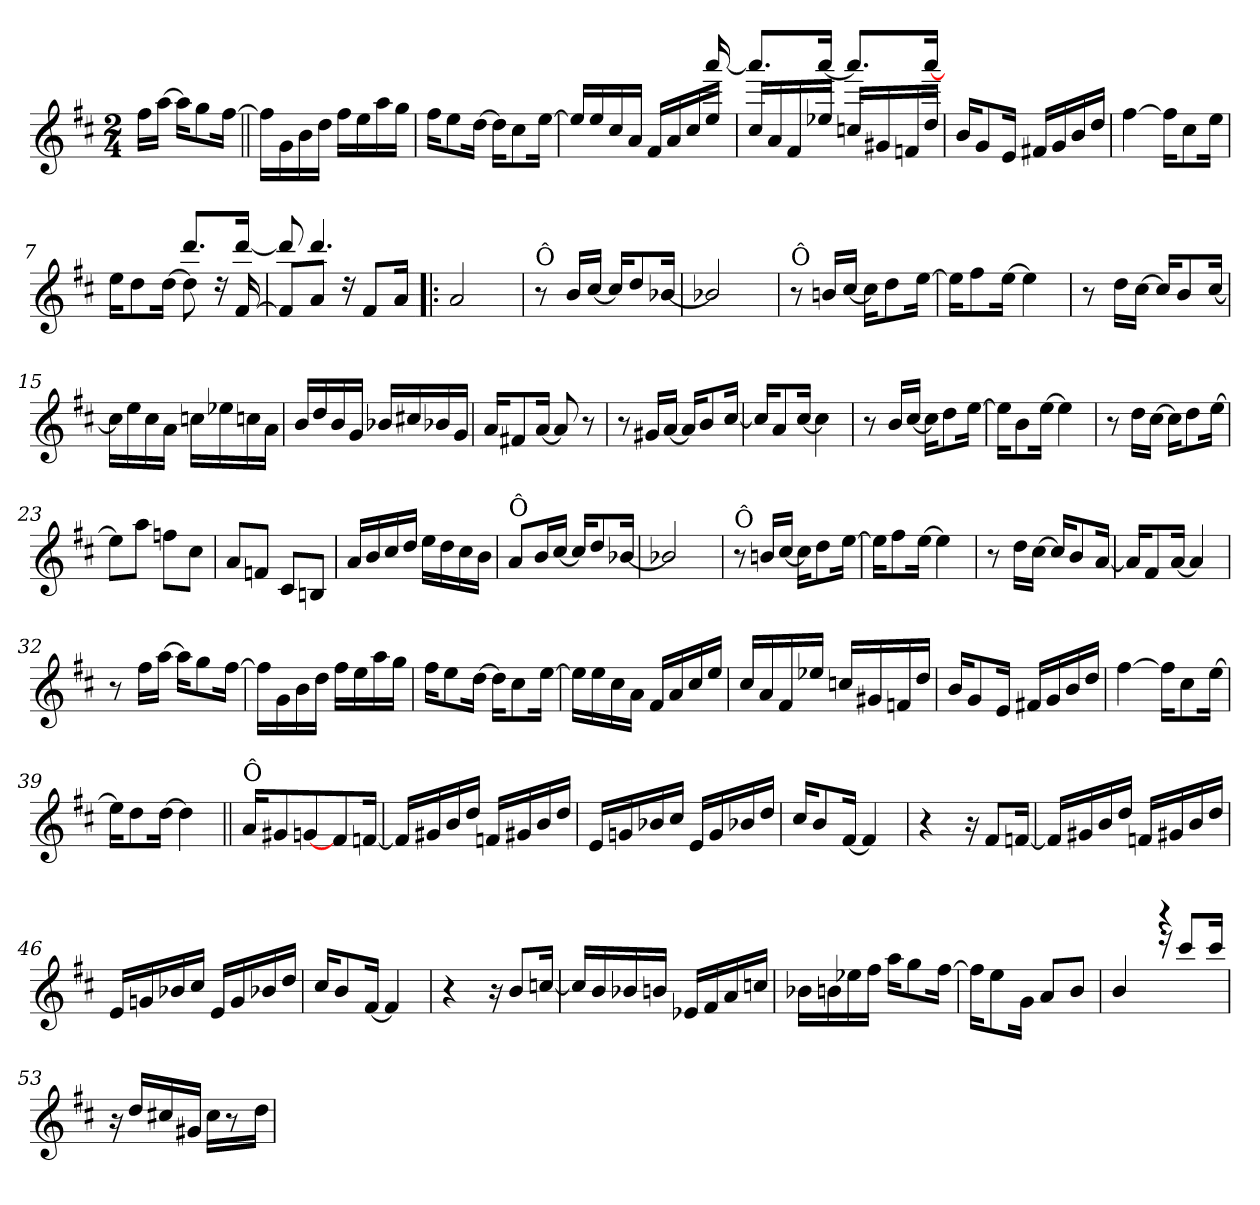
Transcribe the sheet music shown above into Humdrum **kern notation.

**kern
*part1
*staff1
*clefG2
*k[f#c#]
*D:
*M2/4
=
16ff#\LL
[16aa\JJ
16aa\KL]
8gg\
[16ff#\Jk
=1||
16ff#\LL]
16g\
16b\
16dd\JJ
16ff#\LL
16ee\
16aa\
16gg\JJ
=2
16ff#\KL
8ee\
[16dd\Jk
16dd\KL]
8cc#\
[16ee\Jk
=3
*^
16ee/LL]	4..ryy
16ee/	.
16cc#/	.
16a/JJ	.
16f#/LL	.
16a/	.
16cc#/	.
16ee/JJ	[>16aaa!/
=4	=4
16cc#/LL	8.aaa!/L]
16a/	.
16f#/	.
16ee-X/JJ	[>16aaa!/Jk
16ccn/LL	8.aaa!/L]
16g#X/	.
16fn/	.
16dd/JJ	[>16aaa!/Jk
*v	*v
!!LO:LB:g=z
=5
16b/KL
8g/
16e/Jk
16f#X/LL
16g/
16b/
16dd/JJ
=6
[4ff#\
16ff#\KL]
8cc#\
16ee\Jk
=7
*^
16ee\KL	4ryy
8dd\	.
[<16dd\Jk	.
8dd\]	8.ddd!/L
16rdd	.
[>16f#/	[16ddd!/Jk
=8	=8
8f#/L]	8ddd!/]
8a/J	4.ddd!/
16rdd	.
8f#/L	.
16a/Jk	.
*v	*v
=9!|:
2a/
=10
!LO:TX:a:t=Ô
8r
16b/LL
[16cc#/JJ
16cc#/KL]
8dd/
[16b-X/Jk
!!LO:LB:g=z
=11
2b-X/]
=12
!LO:TX:a:t=Ô
8r
16bn/LL
[16cc#/JJ
16cc#\KL]
8dd\
[16ee\Jk
=13
16ee\KL]
8ff#\
[16ee\Jk
4ee\]
=14
8r
16dd\LL
[16cc#\JJ
16cc#/KL]
8b/
[16cc#/Jk
=15
16cc#\LL]
16ee\
16cc#\
16a\JJ
16ccn\LL
16ee-X\
16ccn\
16a\JJ
=16
16b/LL
16dd/
16b/
16g/JJ
16b-X/LL
16cc#X/
16b-X/
16g/JJ
!!LO:LB:g=z
=17
16a/KL
8f#X/
[16a/Jk
8a/]
8r
=18
8r
16g#X/LL
[16a/JJ
16a/KL]
8b/
[16cc#/Jk
=19
16cc#/KL]
8a/
[16cc#/Jk
4cc#\]
=20
8r
16b/LL
[16cc#/JJ
16cc#\KL]
8dd\
[16ee\Jk
=21
16ee\KL]
8b\
[16ee\Jk
4ee\]
!!LO:LB:g=z
=22
8r
16dd\LL
[16cc#\JJ
16cc#\KL]
8dd\
[16ee\Jk
=23
8ee\L]
8aa\J
8ffn\L
8cc#\J
=24
8a/L
8fn/J
8c#/L
8Bn/J
=25
16a/LL
16b/
16cc#/
16dd/JJ
16ee\LL
16dd\
16cc#\
16b\JJ
=26
!LO:TX:a:t=Ô
8a/L
16b/L
[16cc#/JJ
16cc#/KL]
8dd/
[16b-X/Jk
=27
2b-X/]
!!LO:LB:g=z
=28
!LO:TX:a:t=Ô
8r
16bn/LL
[16cc#/JJ
16cc#\KL]
8dd\
[16ee\Jk
=29
16ee\KL]
8ff#\
[16ee\Jk
4ee\]
=30
8r
16dd\LL
[16cc#\JJ
16cc#/KL]
8b/
[16a/Jk
=31
16a/KL]
8f#/
[16a/Jk
4a/]
=32
8r
16ff#\LL
[16aa\JJ
16aa\KL]
8gg\
[16ff#\Jk
=33
16ff#\LL]
16g\
16b\
16dd\JJ
16ff#\LL
16ee\
16aa\
16gg\JJ
!!LO:LB:g=z
=34
16ff#\KL
8ee\
[16dd\Jk
16dd\KL]
8cc#\
[16ee\Jk
=35
16ee\LL]
16ee\
16cc#\
16a\JJ
16f#/LL
16a/
16cc#/
16ee/JJ
=36
16cc#/LL
16a/
16f#/
16ee-X/JJ
16ccn/LL
16g#X/
16fn/
16dd/JJ
=37
16b/KL
8g/
16e/Jk
16f#X/LL
16g/
16b/
16dd/JJ
=38
[4ff#\
16ff#\KL]
8cc#\
[16ee\Jk
=39
16ee\KL]
8dd\
[16dd\Jk
4dd\]
!!LO:LB:g=z
=40||
!LO:TX:a:t=Ô
16a/KL
8g#X/
[8gn/
8f#/
[16fn/Jk
=41
16fn/LL]
16g#X/
16b/
16dd/JJ
16fn/LL
16g#X/
16b/
16dd/JJ
=42
16e/LL
16gn/
16b-X/
16cc#/JJ
16e/LL
16g/
16b-X/
16dd/JJ
=43
16cc#/KL
8b/
[16f#/Jk
4f#/]
=44
4r
16r
8f#/L
[16fn/Jk
!!LO:LB:g=z
=45
16fn/LL]
16g#X/
16b/
16dd/JJ
16fn/LL
16g#X/
16b/
16dd/JJ
=46
16e/LL
16gn/
16b-X/
16cc#/JJ
16e/LL
16g/
16b-X/
16dd/JJ
=47
16cc#/KL
8b/
[16f#/Jk
4f#/]
=48
4r
16r
8b/L
[16ccn/Jk
=49
16ccn/LL]
16b/
16b-X/
16bn/JJ
16e-X/LL
16f#/
16a/
16ccn/JJ
!!LO:PB:g=z
=50
16b-X\LL
16bn\
16ee-X\
16ff#\JJ
16aa\KL
8gg\
[16ff#\Jk
=51
16ff#\KL]
8ee\
16g\Jk
8a/L
8b/J
=52
*^
4b/	4ryy
4r	16rddd
.	8ccc#!/L
.	16ccc#!/Jk
*v	*v
=53
16r
16dd/LL
16cc#X/
16g#X/JJ
16cc#\KL
8r
16dd\Jk
=
*-
